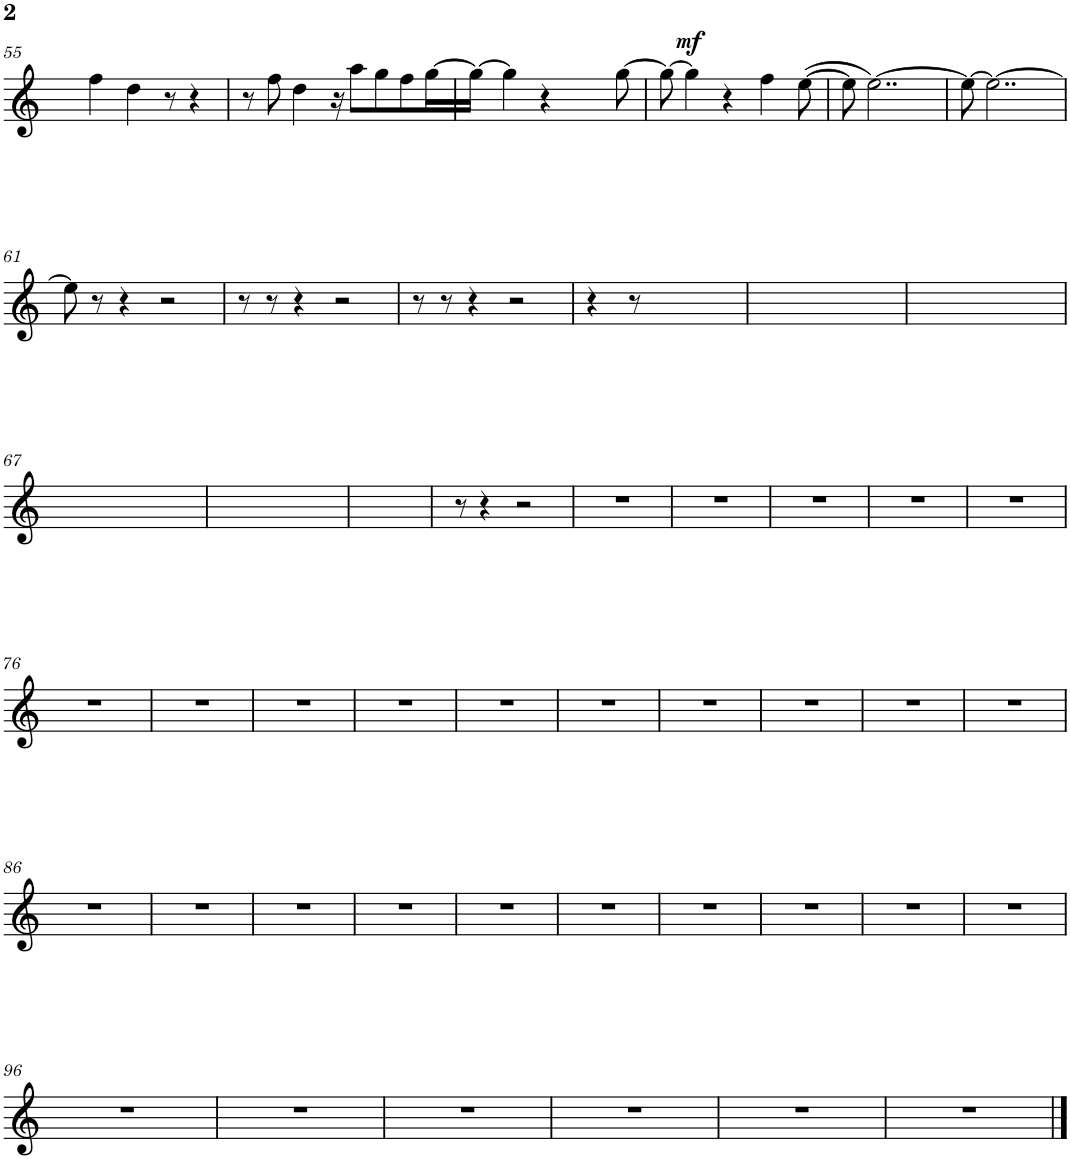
**kern	**dynam
*part1	*part1
*staff1	*staff1
*I"Piano	*
*I'Pno.	*
!!LO:PB:g=z
*clefG2	*
*k[]	*
*M4/4	*
=55	=55
8ryy	.
4ff\	.
4dd\	.
8r	.
4r	.
=56	=56
8r	.
8ff\	.
4dd\	.
16r	.
8aa\L	.
8gg\	.
8ff\	.
[16gg\L	.
=57	=57
16gg\JJ_	.
16ryy	.
4gg\]	.
4r	.
4ryy	.
[8gg\	.
=58	=58
8gg\_	.
!	!LO:DY:a
4gg\]	mf
4r	.
4ff\	.
(>[8ee\	.
=59	=59
8ee\]	.
[2..ee\)	.
=60	=60
8ee\_	.
2..ee\_	.
!!LO:LB:g=z
=61	=61
8ee\]	.
8r	.
4r	.
2r	.
=62	=62
8r	.
8r	.
4r	.
2r	.
=63	=63
8r	.
8r	.
4r	.
2r	.
=64	=64
4r	.
8r	.
8ryy	.
2ryy	.
=65	=65
2ryy	.
8ryy	.
8ryy	.
4ryy	.
=66	=66
2ryy	.
8ryy	.
8ryy	.
4ryy	.
!!LO:LB:g=z
=67	=67
2ryy	.
8ryy	.
8ryy	.
4ryy	.
=68	=68
2ryy	.
4ryy	.
8ryy	.
8ryy	.
=69	=69
1ryy	.
=70	=70
8ryy	.
8r	.
4r	.
2r	.
=71	=71
1r	.
=72	=72
1r	.
=73	=73
1r	.
=74	=74
1r	.
=75	=75
1r	.
!!LO:LB:g=z
=76	=76
1r	.
=77	=77
1r	.
=78	=78
1r	.
=79	=79
1r	.
=80	=80
1r	.
=81	=81
1r	.
=82	=82
1r	.
=83	=83
1r	.
=84	=84
1r	.
=85	=85
1r	.
!!LO:LB:g=z
=86	=86
1r	.
=87	=87
1r	.
=88	=88
1r	.
=89	=89
1r	.
=90	=90
1r	.
=91	=91
1r	.
=92	=92
1r	.
=93	=93
1r	.
=94	=94
1r	.
=95	=95
1r	.
!!LO:LB:g=z
=96	=96
1r	.
=97	=97
1r	.
=98	=98
1r	.
=99	=99
1r	.
=100	=100
1r	.
=101	=101
1r	.
==	==
*-	*-
